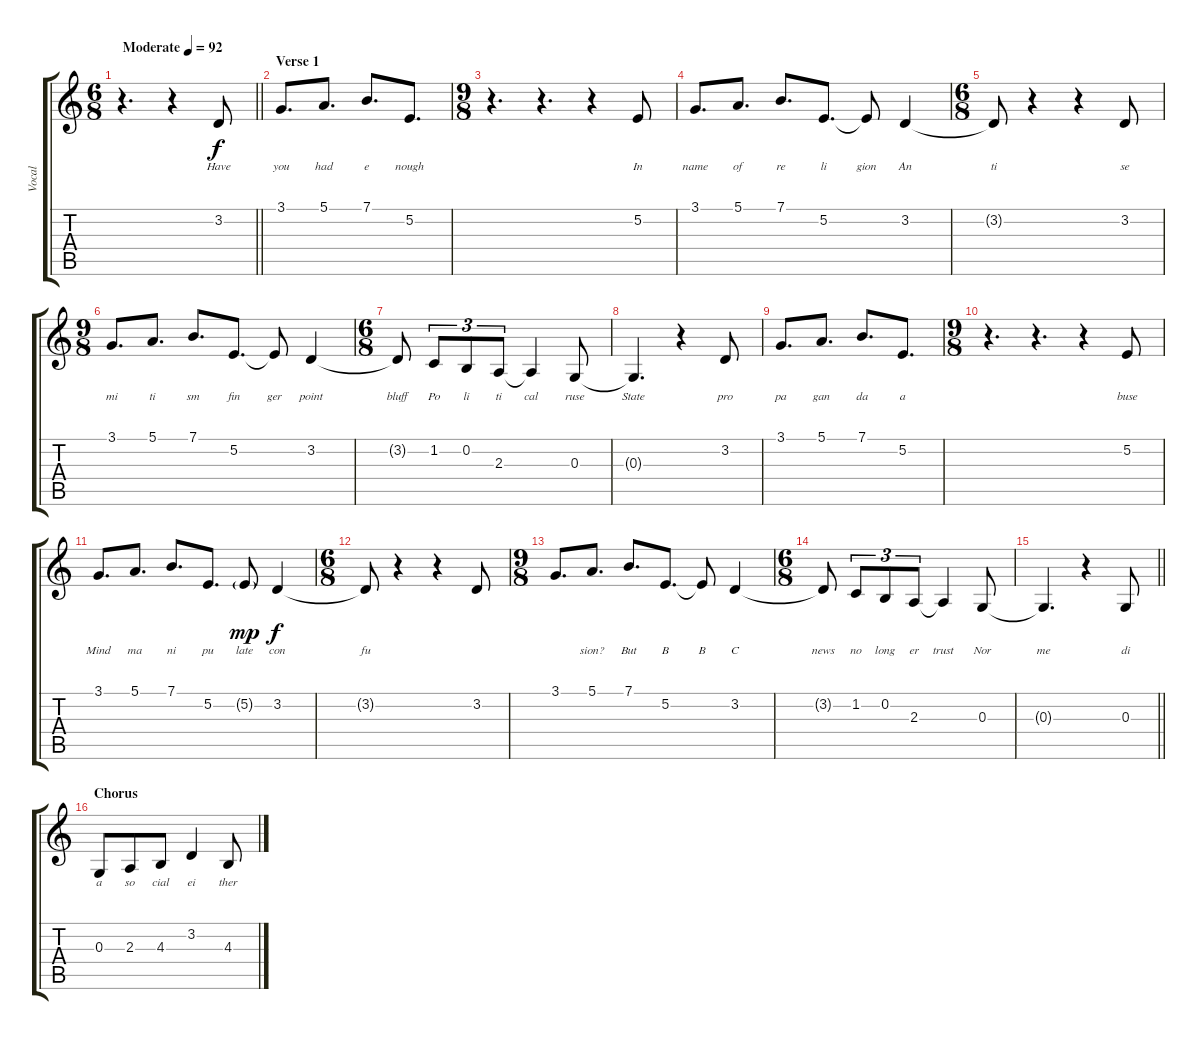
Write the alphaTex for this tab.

\track ("Vocal" "Vocal") {instrument acousticgrandpiano}
\staff {score tabs}
\tuning (E4 B3 G3 D3 A2 E2) {hide}
\ts (6 8)
\tempo (92 "Moderate")
\clef g2
\barLineRight lightlight
\ks c
r.4{d dy f instrument acousticgrandpiano} r.4 3.2.8{lyrics (0 "Have") lyrics (1 "") lyrics (2 "") lyrics (3 "") lyrics (4 "")} |
\section ("" "Verse 1")
3.1.8{d lyrics (0 "you") lyrics (1 "") lyrics (2 "") lyrics (3 "") lyrics (4 "")} 5.1.8{d lyrics (0 "had") lyrics (1 "") lyrics (2 "") lyrics (3 "") lyrics (4 "")} 7.1.8{d lyrics (0 "e") lyrics (1 "") lyrics (2 "") lyrics (3 "") lyrics (4 "")} 5.2.8{d lyrics (0 "nough") lyrics (1 "") lyrics (2 "") lyrics (3 "") lyrics (4 "")} |
\ts (9 8)
r.4{d} r.4{d} r.4 5.2.8{lyrics (0 "In") lyrics (1 "") lyrics (2 "") lyrics (3 "") lyrics (4 "")} |
3.1.8{d lyrics (0 "name") lyrics (1 "") lyrics (2 "") lyrics (3 "") lyrics (4 "")} 5.1.8{d lyrics (0 "of") lyrics (1 "") lyrics (2 "") lyrics (3 "") lyrics (4 "")} 7.1.8{d lyrics (0 "re") lyrics (1 "") lyrics (2 "") lyrics (3 "") lyrics (4 "")} 5.2.8{d lyrics (0 "li") lyrics (1 "") lyrics (2 "") lyrics (3 "") lyrics (4 "")} 5.2{t}.8{lyrics (0 "gion") lyrics (1 "") lyrics (2 "") lyrics (3 "") lyrics (4 "")} 3.2.4{lyrics (0 "An") lyrics (1 "") lyrics (2 "") lyrics (3 "") lyrics (4 "")} |
\ts (6 8)
3.2{t}.8{lyrics (0 "ti") lyrics (1 "") lyrics (2 "") lyrics (3 "") lyrics (4 "")} r.4 r.4 3.2.8{lyrics (0 "se") lyrics (1 "") lyrics (2 "") lyrics (3 "") lyrics (4 "")} |
\ts (9 8)
3.1.8{d lyrics (0 "mi") lyrics (1 "") lyrics (2 "") lyrics (3 "") lyrics (4 "")} 5.1.8{d lyrics (0 "ti") lyrics (1 "") lyrics (2 "") lyrics (3 "") lyrics (4 "")} 7.1.8{d lyrics (0 "sm") lyrics (1 "") lyrics (2 "") lyrics (3 "") lyrics (4 "")} 5.2.8{d lyrics (0 "fin") lyrics (1 "") lyrics (2 "") lyrics (3 "") lyrics (4 "")} 5.2{t}.8{lyrics (0 "ger") lyrics (1 "") lyrics (2 "") lyrics (3 "") lyrics (4 "")} 3.2.4{lyrics (0 "point") lyrics (1 "") lyrics (2 "") lyrics (3 "") lyrics (4 "")} |
\ts (6 8)
3.2{t}.8{lyrics (0 "bluff") lyrics (1 "") lyrics (2 "") lyrics (3 "") lyrics (4 "")} 1.2.8{tu (3 2) lyrics (0 "Po") lyrics (1 "") lyrics (2 "") lyrics (3 "") lyrics (4 "")} 0.2.8{tu (3 2) lyrics (0 "li") lyrics (1 "") lyrics (2 "") lyrics (3 "") lyrics (4 "")} 2.3.8{tu (3 2) lyrics (0 "ti") lyrics (1 "") lyrics (2 "") lyrics (3 "") lyrics (4 "")} 2.3{t}.4{lyrics (0 "cal") lyrics (1 "") lyrics (2 "") lyrics (3 "") lyrics (4 "")} 0.3.8{lyrics (0 "ruse") lyrics (1 "") lyrics (2 "") lyrics (3 "") lyrics (4 "")} |
0.3{t}.4{d lyrics (0 "State") lyrics (1 "") lyrics (2 "") lyrics (3 "") lyrics (4 "")} r.4 3.2.8{lyrics (0 "pro") lyrics (1 "") lyrics (2 "") lyrics (3 "") lyrics (4 "")} |
3.1.8{d lyrics (0 "pa") lyrics (1 "") lyrics (2 "") lyrics (3 "") lyrics (4 "")} 5.1.8{d lyrics (0 "gan") lyrics (1 "") lyrics (2 "") lyrics (3 "") lyrics (4 "")} 7.1.8{d lyrics (0 "da") lyrics (1 "") lyrics (2 "") lyrics (3 "") lyrics (4 "")} 5.2.8{d lyrics (0 "a") lyrics (1 "") lyrics (2 "") lyrics (3 "") lyrics (4 "")} |
\ts (9 8)
r.4{d} r.4{d} r.4 5.2.8{lyrics (0 "buse") lyrics (1 "") lyrics (2 "") lyrics (3 "") lyrics (4 "")} |
3.1.8{d lyrics (0 "Mind") lyrics (1 "") lyrics (2 "") lyrics (3 "") lyrics (4 "")} 5.1.8{d lyrics (0 "ma") lyrics (1 "") lyrics (2 "") lyrics (3 "") lyrics (4 "")} 7.1.8{d lyrics (0 "ni") lyrics (1 "") lyrics (2 "") lyrics (3 "") lyrics (4 "")} 5.2.8{d lyrics (0 "pu") lyrics (1 "") lyrics (2 "") lyrics (3 "") lyrics (4 "")} 5.2{g}.8{lyrics (0 "late") lyrics (1 "") lyrics (2 "") lyrics (3 "") lyrics (4 "") dy mp} 3.2.4{lyrics (0 "con") lyrics (1 "") lyrics (2 "") lyrics (3 "") lyrics (4 "") dy f} |
\ts (6 8)
3.2{t}.8{lyrics (0 "fu") lyrics (1 "") lyrics (2 "") lyrics (3 "") lyrics (4 "")} r.4 r.4 3.2.8{lyrics (0 "") lyrics (1 "") lyrics (2 "") lyrics (3 "") lyrics (4 "")} |
\ts (9 8)
3.1.8{d lyrics (0 "") lyrics (1 "") lyrics (2 "") lyrics (3 "") lyrics (4 "")} 5.1.8{d lyrics (0 "sion?") lyrics (1 "") lyrics (2 "") lyrics (3 "") lyrics (4 "")} 7.1.8{d lyrics (0 "But") lyrics (1 "") lyrics (2 "") lyrics (3 "") lyrics (4 "")} 5.2.8{d lyrics (0 "B") lyrics (1 "") lyrics (2 "") lyrics (3 "") lyrics (4 "")} 5.2{t}.8{lyrics (0 "B") lyrics (1 "") lyrics (2 "") lyrics (3 "") lyrics (4 "")} 3.2.4{lyrics (0 "C") lyrics (1 "") lyrics (2 "") lyrics (3 "") lyrics (4 "")} |
\ts (6 8)
3.2{t}.8{lyrics (0 "news") lyrics (1 "") lyrics (2 "") lyrics (3 "") lyrics (4 "")} 1.2.8{tu (3 2) lyrics (0 "no") lyrics (1 "") lyrics (2 "") lyrics (3 "") lyrics (4 "")} 0.2.8{tu (3 2) lyrics (0 "long") lyrics (1 "") lyrics (2 "") lyrics (3 "") lyrics (4 "")} 2.3.8{tu (3 2) lyrics (0 "er") lyrics (1 "") lyrics (2 "") lyrics (3 "") lyrics (4 "")} 2.3{t}.4{lyrics (0 "trust") lyrics (1 "") lyrics (2 "") lyrics (3 "") lyrics (4 "")} 0.3.8{lyrics (0 "Nor") lyrics (1 "") lyrics (2 "") lyrics (3 "") lyrics (4 "")} |
\barLineRight lightlight
0.3{t}.4{d lyrics (0 "me") lyrics (1 "") lyrics (2 "") lyrics (3 "") lyrics (4 "")} r.4 0.3.8{lyrics (0 "di") lyrics (1 "") lyrics (2 "") lyrics (3 "") lyrics (4 "")} |
\section ("" "Chorus")
0.3.8{lyrics (0 "a") lyrics (1 "") lyrics (2 "") lyrics (3 "") lyrics (4 "")} 2.3.8{lyrics (0 "so") lyrics (1 "") lyrics (2 "") lyrics (3 "") lyrics (4 "")} 4.3.8{lyrics (0 "cial") lyrics (1 "") lyrics (2 "") lyrics (3 "") lyrics (4 "")} 3.2.4{lyrics (0 "ei") lyrics (1 "") lyrics (2 "") lyrics (3 "") lyrics (4 "")} 4.3.8{lyrics (0 "ther") lyrics (1 "") lyrics (2 "") lyrics (3 "") lyrics (4 "")}
